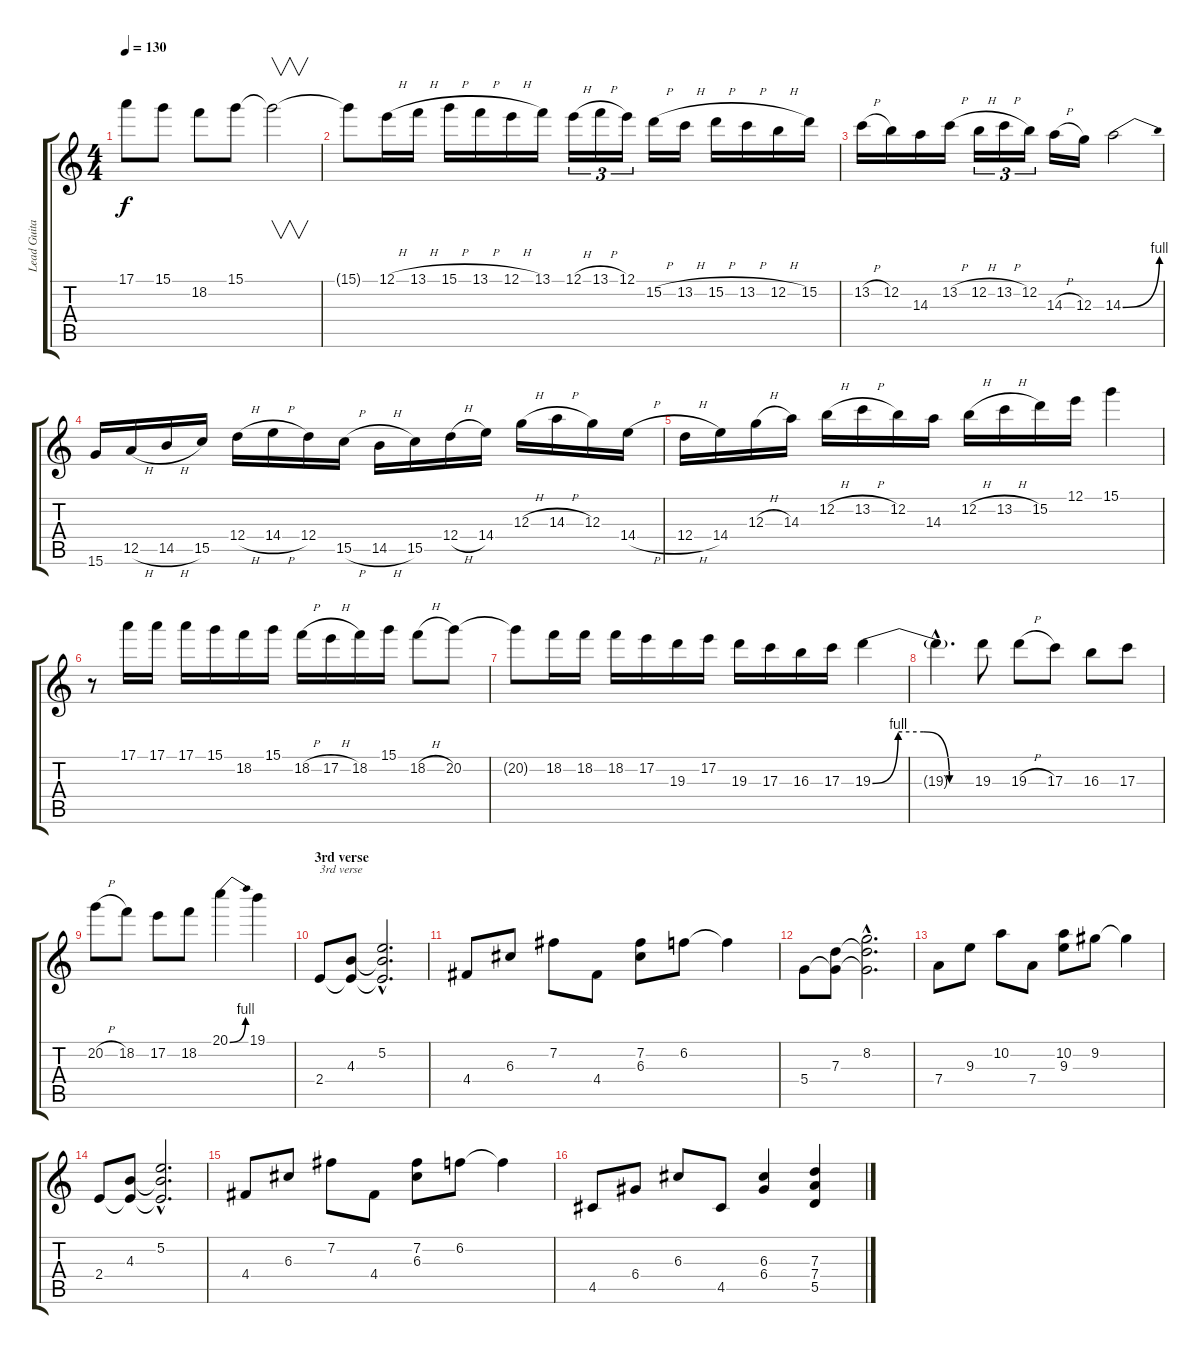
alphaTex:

\track ("Lead Guitar" "Lead Guita") {instrument distortionguitar}
\staff {score tabs}
\tuning (E4 B3 G3 D3 A2 E2) {hide}
\ts (4 4)
\tempo 130
\clef g2
\ks c
17.1.8{dy f} 15.1.8 18.2.8 15.1.8 15.1{t}.2{v} |
15.1{t}.8 12.1{h}.16 13.1{h}.16 15.1{h}.16 13.1{h}.16 12.1{h}.16 13.1.16 12.1{h}.16{tu (3 2)} 13.1{h}.16{tu (3 2)} 12.1.16{tu (3 2)} 15.2{h}.16 13.2{h}.16 15.2{h}.16 13.2{h}.16 12.2{h}.16 15.2.16 |
13.2{h}.16 12.2.16 14.3.16 13.2{h}.16 12.2{h}.16{tu (3 2)} 13.2{h}.16{tu (3 2)} 12.2.16{tu (3 2)} 14.3{h}.16 12.3.16 14.3{be (bend 0 0 60 4)}.2 |
15.6.16 12.5{h}.16 14.5{h}.16 15.5.16 12.4{h}.16 14.4{h}.16 12.4.16 15.5{h}.16 14.5{h}.16 15.5.16 12.4{h}.16 14.4.16 12.3{h}.16 14.3{h}.16 12.3.16 14.4{h}.16 |
12.4{h}.16 14.4.16 12.3{h}.16 14.3.16 12.2{h}.16 13.2{h}.16 12.2.16 14.3.16 12.2{h}.16 13.2{h}.16 15.2.16 12.1.16 15.1.4 |
r.8 17.1.16 17.1.16 17.1.16 15.1.16 18.2.16 15.1.16 18.2{h}.16 17.2{h}.16 18.2.16 15.1.16 18.2{h}.8 20.2.8 |
20.2{t}.8 18.2.16 18.2.16 18.2.16 17.2.16 19.3.16 17.2.16 19.3.16 17.3.16 16.3.16 17.3.16 19.3{be (custom 0 0 15 4 30 4 45 0 60 0)}.4 |
19.3{hac t}.4{d} 19.3.8 19.3{h}.8 17.3.8 16.3.8 17.3.8 |
20.2{h}.8 18.2.8 17.2.8 18.2.8 20.1{be (bend 0 0 60 4)}.4 19.1.4 |
\section ("" "3rd verse")
2.4.8{txt "3rd verse"} (4.3 2.4{t}).8 (5.2{hac} 4.3{hac t} 2.4{hac t}).2{d} |
4.4.8 6.3.8 7.2.8 4.4.8 (7.2 6.3).8 6.2.8 6.2{t}.4 |
5.4.8 (7.3 5.4{t}).8 (8.2{hac} 7.3{hac t} 5.4{hac t}).2{d} |
7.4.8 9.3.8 10.2.8 7.4.8 (10.2 9.3).8 9.2.8 9.2{t}.4 |
2.4.8 (4.3 2.4{t}).8 (5.2{hac} 4.3{hac t} 2.4{hac t}).2{d} |
4.4.8 6.3.8 7.2.8 4.4.8 (7.2 6.3).8 6.2.8 6.2{t}.4 |
4.5.8 6.4.8 6.3.8 4.5.8 (6.3 6.4).4 (7.3 7.4 5.5).4
